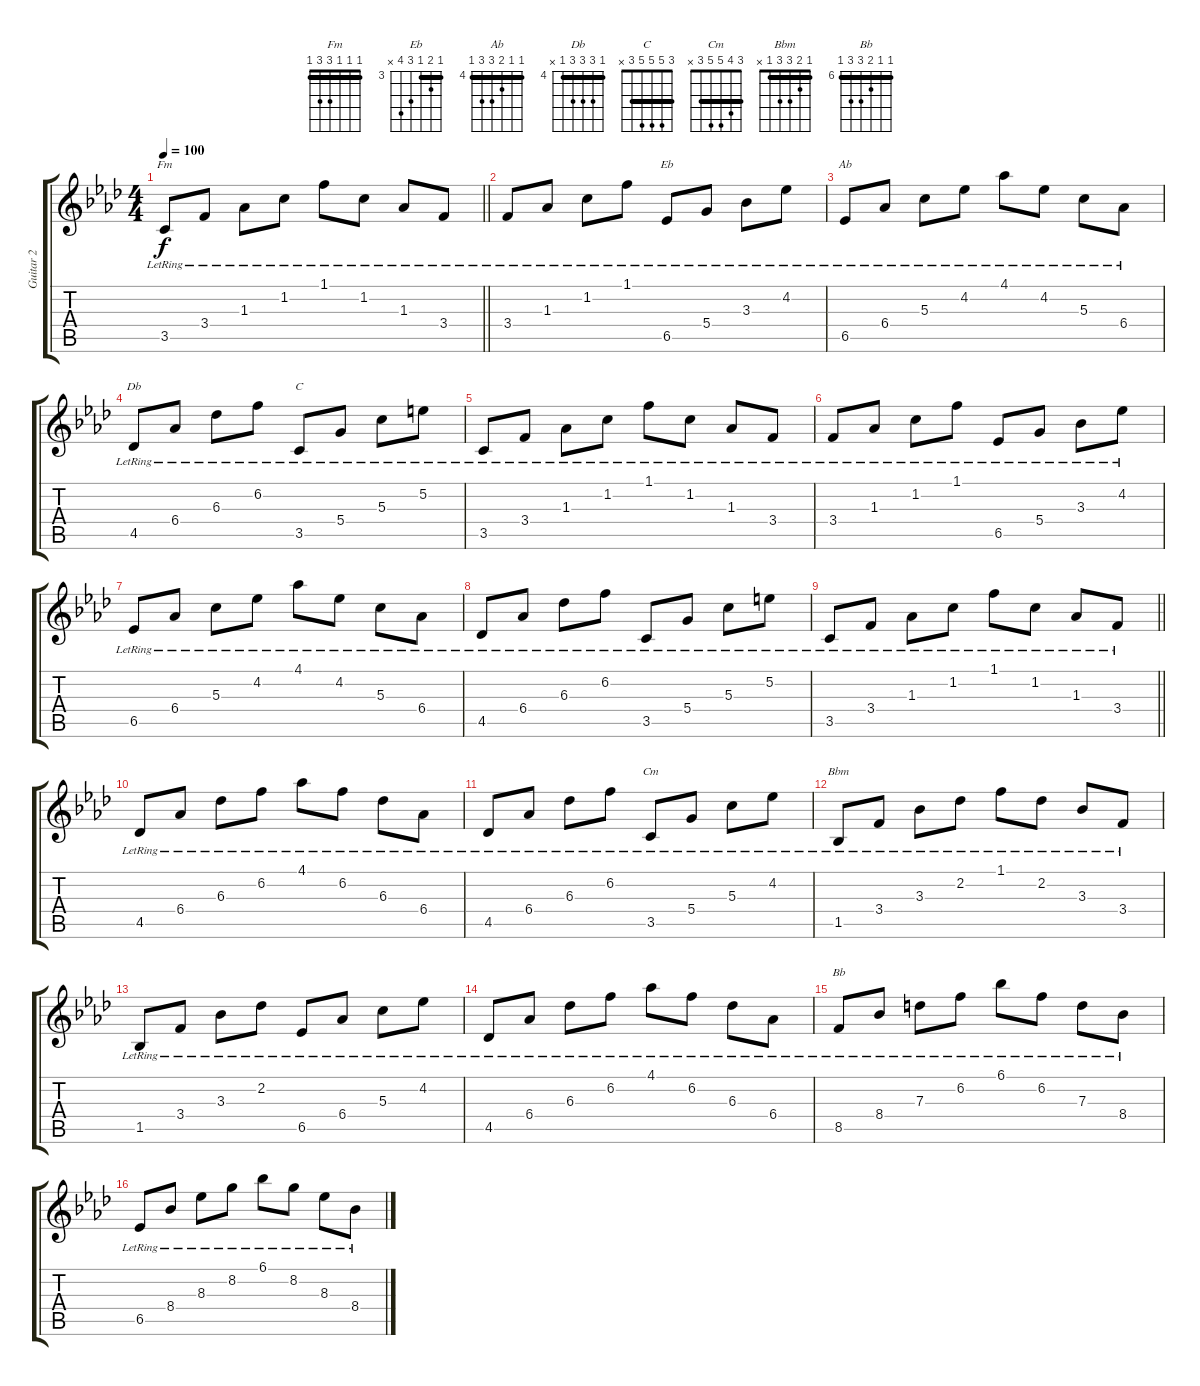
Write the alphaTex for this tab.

\track ("Guitar 2" "Guitar 2") {instrument acousticguitarnylon}
\staff {score tabs}
\tuning (E4 B3 G3 D3 A2 E2) {hide}
\chord ("Fm" 1 1 1 3 3 1) {barre 1}
\chord ("Eb" 3 4 3 5 6 x) {firstfret 3 barre 3}
\chord ("Ab" 4 4 5 6 6 4) {firstfret 4 barre 4}
\chord ("Db" 4 6 6 6 4 x) {firstfret 4 barre 4}
\chord ("C" 3 5 5 5 3 x) {barre 3}
\chord ("Cm" 3 4 5 5 3 x) {barre 3}
\chord ("Bbm" 1 2 3 3 1 x) {barre 1}
\chord ("Bb" 6 6 7 8 8 6) {firstfret 6 barre 6}
\ts (4 4)
\tempo 100
\clef g2
\barLineRight lightlight
\ks ab
3.5{lr}.8{ch "Fm" dy f} 3.4{lr}.8 1.3{lr}.8 1.2{lr}.8 1.1{lr}.8 1.2{lr}.8 1.3{lr}.8 3.4{lr}.8 |
3.4{lr}.8 1.3{lr}.8 1.2{lr}.8 1.1{lr}.8 6.5{lr}.8{ch "Eb"} 5.4{lr}.8 3.3{lr}.8 4.2{lr}.8 |
6.5{lr}.8{ch "Ab"} 6.4{lr}.8 5.3{lr}.8 4.2{lr}.8 4.1{lr}.8 4.2{lr}.8 5.3{lr}.8 6.4{lr}.8 |
4.5{lr}.8{ch "Db"} 6.4{lr}.8 6.3{lr}.8 6.2{lr}.8 3.5{lr}.8{ch "C"} 5.4{lr}.8 5.3{lr}.8 5.2{lr}.8 |
3.5{lr}.8 3.4{lr}.8 1.3{lr}.8 1.2{lr}.8 1.1{lr}.8 1.2{lr}.8 1.3{lr}.8 3.4{lr}.8 |
3.4{lr}.8 1.3{lr}.8 1.2{lr}.8 1.1{lr}.8 6.5{lr}.8 5.4{lr}.8 3.3{lr}.8 4.2{lr}.8 |
6.5{lr}.8 6.4{lr}.8 5.3{lr}.8 4.2{lr}.8 4.1{lr}.8 4.2{lr}.8 5.3{lr}.8 6.4{lr}.8 |
4.5{lr}.8 6.4{lr}.8 6.3{lr}.8 6.2{lr}.8 3.5{lr}.8 5.4{lr}.8 5.3{lr}.8 5.2{lr}.8 |
\barLineRight lightlight
3.5{lr}.8 3.4{lr}.8 1.3{lr}.8 1.2{lr}.8 1.1{lr}.8 1.2{lr}.8 1.3{lr}.8 3.4{lr}.8 |
4.5{lr}.8 6.4{lr}.8 6.3{lr}.8 6.2{lr}.8 4.1{lr}.8 6.2{lr}.8 6.3{lr}.8 6.4{lr}.8 |
4.5{lr}.8 6.4{lr}.8 6.3{lr}.8 6.2{lr}.8 3.5{lr}.8{ch "Cm"} 5.4{lr}.8 5.3{lr}.8 4.2{lr}.8 |
1.5{lr}.8{ch "Bbm"} 3.4{lr}.8 3.3{lr}.8 2.2{lr}.8 1.1{lr}.8 2.2{lr}.8 3.3{lr}.8 3.4{lr}.8 |
1.5{lr}.8 3.4{lr}.8 3.3{lr}.8 2.2{lr}.8 6.5{lr}.8 6.4{lr}.8 5.3{lr}.8 4.2{lr}.8 |
4.5{lr}.8 6.4{lr}.8 6.3{lr}.8 6.2{lr}.8 4.1{lr}.8 6.2{lr}.8 6.3{lr}.8 6.4{lr}.8 |
8.5{lr}.8{ch "Bb"} 8.4{lr}.8 7.3{lr}.8 6.2{lr}.8 6.1{lr}.8 6.2{lr}.8 7.3{lr}.8 8.4{lr}.8 |
6.5{lr}.8 8.4{lr}.8 8.3{lr}.8 8.2{lr}.8 6.1{lr}.8 8.2{lr}.8 8.3{lr}.8 8.4{lr}.8
